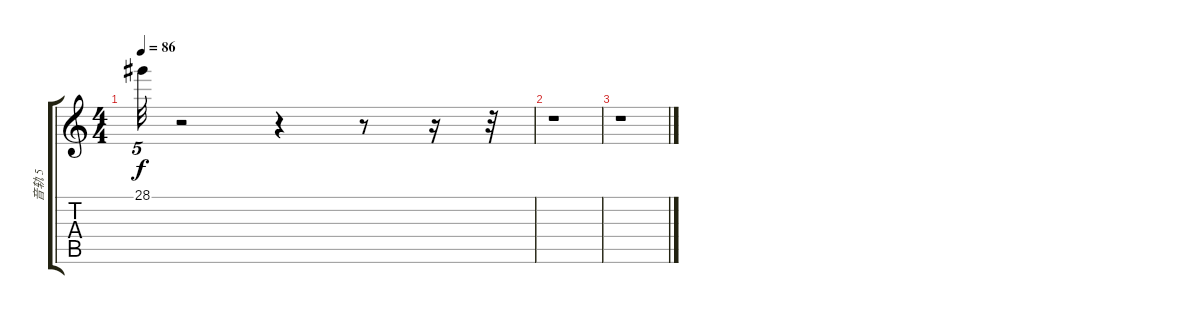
\track ("音轨 5" "音轨 5") {instrument stringensemble1}
\staff {score tabs}
\tuning (E4 B3 G3 D3 A2 E2) {hide}
\ts (4 4)
\tempo 86
\clef g2
\ks c
28.1{t}.32{tu (5 4) dy f} r.2 r.4 r.8 r.16 r.32 |
r.1 |
r.1
